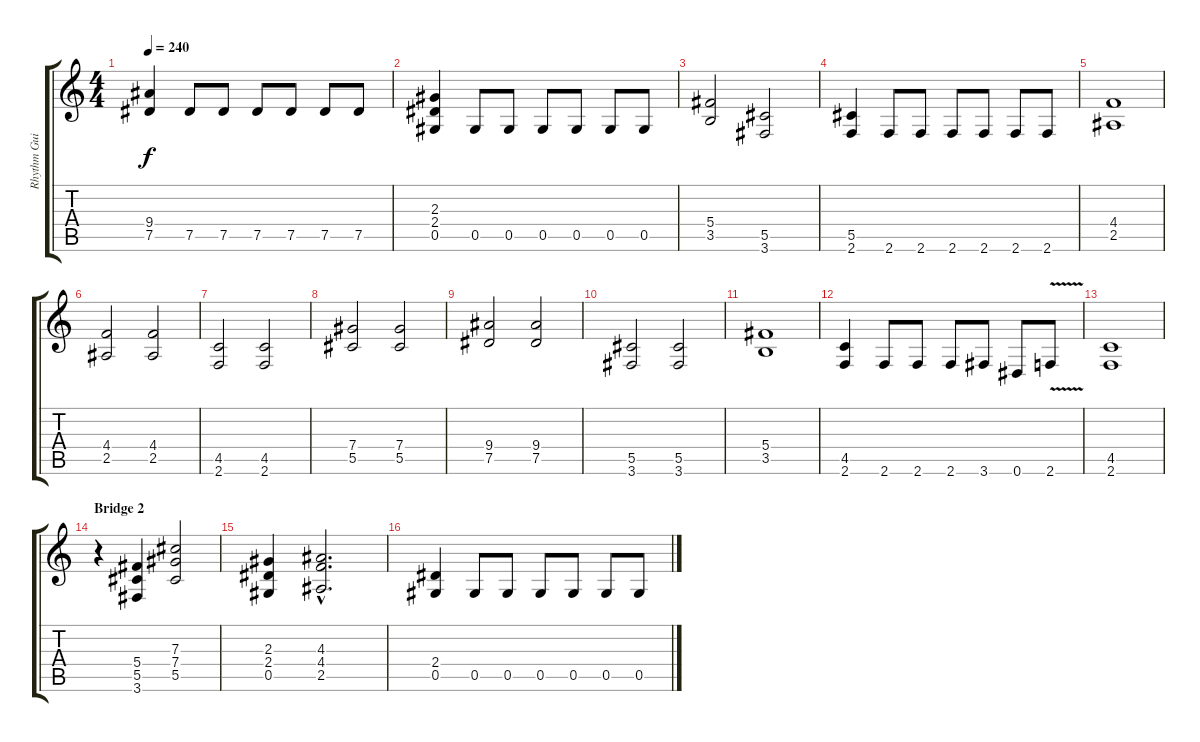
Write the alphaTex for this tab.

\track ("Rhythm Guitar" "Rhythm Gui") {instrument distortionguitar}
\staff {score tabs}
\tuning (Eb4 Bb3 Gb3 Db3 Ab2 Eb2) {hide}
\ts (4 4)
\tempo 240
\clef g2
\ks c
(9.4 7.5).4{dy f} 7.5.8 7.5.8 7.5.8 7.5.8 7.5.8 7.5.8 |
(2.3 2.4 0.5).4 0.5.8 0.5.8 0.5.8 0.5.8 0.5.8 0.5.8 |
(5.4 3.5).2 (5.5 3.6).2 |
(5.5 2.6).4 2.6.8 2.6.8 2.6.8 2.6.8 2.6.8 2.6.8 |
(4.4 2.5).1 |
(4.4 2.5).2 (4.4 2.5).2 |
(4.5 2.6).2 (4.5 2.6).2 |
(7.4 5.5).2 (7.4 5.5).2 |
(9.4 7.5).2 (9.4 7.5).2 |
(5.5 3.6).2 (5.5 3.6).2 |
(5.4 3.5).1 |
(4.5 2.6).4 2.6.8 2.6.8 2.6.8 3.6.8 0.6.8 2.6{v}.8 |
(4.5 2.6).1 |
\section ("" "Bridge 2")
r.4 (5.4 5.5 3.6).4 (7.3 7.4 5.5).2 |
(2.3 2.4 0.5).4 (4.3{hac} 4.4{hac} 2.5{hac}).2{d} |
(2.4 0.5).4 0.5.8 0.5.8 0.5.8 0.5.8 0.5.8 0.5.8
